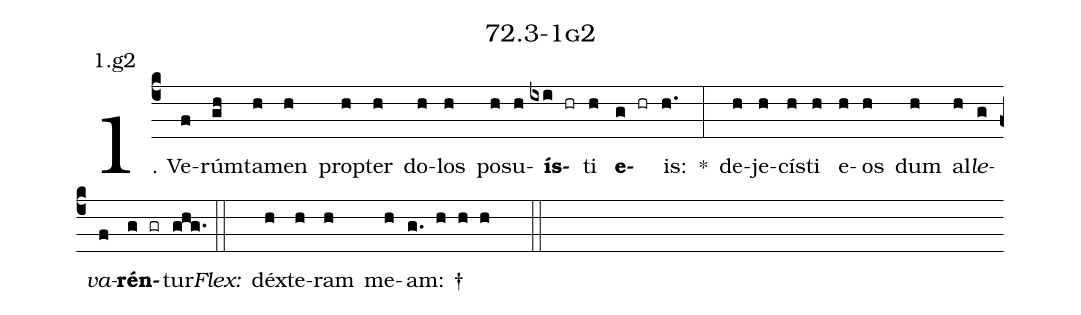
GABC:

name: 72.3-1g2;
annotation: 1.g2;
%%
(c4)1. Ve(f)rúm(gh)ta(h)men(h) prop(h)ter(h) do(h)los(h) po(h)su(h)<b>ís</b>(ixi hr)ti(h) <b>e</b>(g hr)is:(h.) *(:) de(h)je(h)cís(h)ti(h) e(h)os(h) dum(h) al(h)<i>le</i>(g)<i>va</i>(f)<b>rén</b>(g gr)tur.(ghg.) (::)
<i>Flex:</i>()  déx(h)te(h)ram(h) me(h)am: †(g. h h h  ::)

%E(h) u(h) o(g) u(f) a(g) e.(ghg.) (::)
